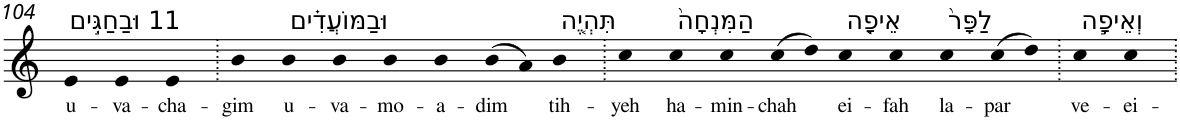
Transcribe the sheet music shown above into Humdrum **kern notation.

**kern	**text
*part1	*part1
*staff1	*staff1
*I"Piano	*
*I'Pno	*
!!LO:PB:g=z
*clefG2	*
*k[]	*
=104	=104
!LO:TX:a:t=11 וּבַחַגִּ֣ים	!
!	!LO:LY:b
4e	u-
!	!LO:LY:b
4e	-va-
!	!LO:LY:b
4e	-cha-
=105.	=105.
!	!LO:LY:b
4b	-gim
!LO:TX:a:t=וּבַמּוֹעֲדִ֗ים	!
!	!LO:LY:b
4b	u-
!	!LO:LY:b
4b	-va-
!	!LO:LY:b
4b	-mo-
!	!LO:LY:b
4b	-a-
!	!LO:LY:b
(>8b	-dim
8a)	.
!LO:TX:a:t=תִּהְיֶ֤ה	!
!	!LO:LY:b
4b	tih-
=106.	=106.
!	!LO:LY:b
4cc	-yeh
!LO:TX:a:t=הַמִּנְחָה֙	!
!	!LO:LY:b
4cc	ha-
!	!LO:LY:b
4cc	-min-
!	!LO:LY:b
(>8cc	-chah
8dd)	.
!LO:TX:a:t=אֵיפָ֤ה	!
!	!LO:LY:b
4cc	ei-
!	!LO:LY:b
4cc	-fah
!LO:TX:a:t=לַפָּר֙	!
!	!LO:LY:b
4cc	la-
!	!LO:LY:b
(>8cc	-par
8dd)	.
=107.	=107.
!LO:TX:a:t=וְאֵיפָ֣ה	!
!	!LO:LY:b
4cc	ve-
!	!LO:LY:b
4cc	-ei-
=.	=.
*-	*-
